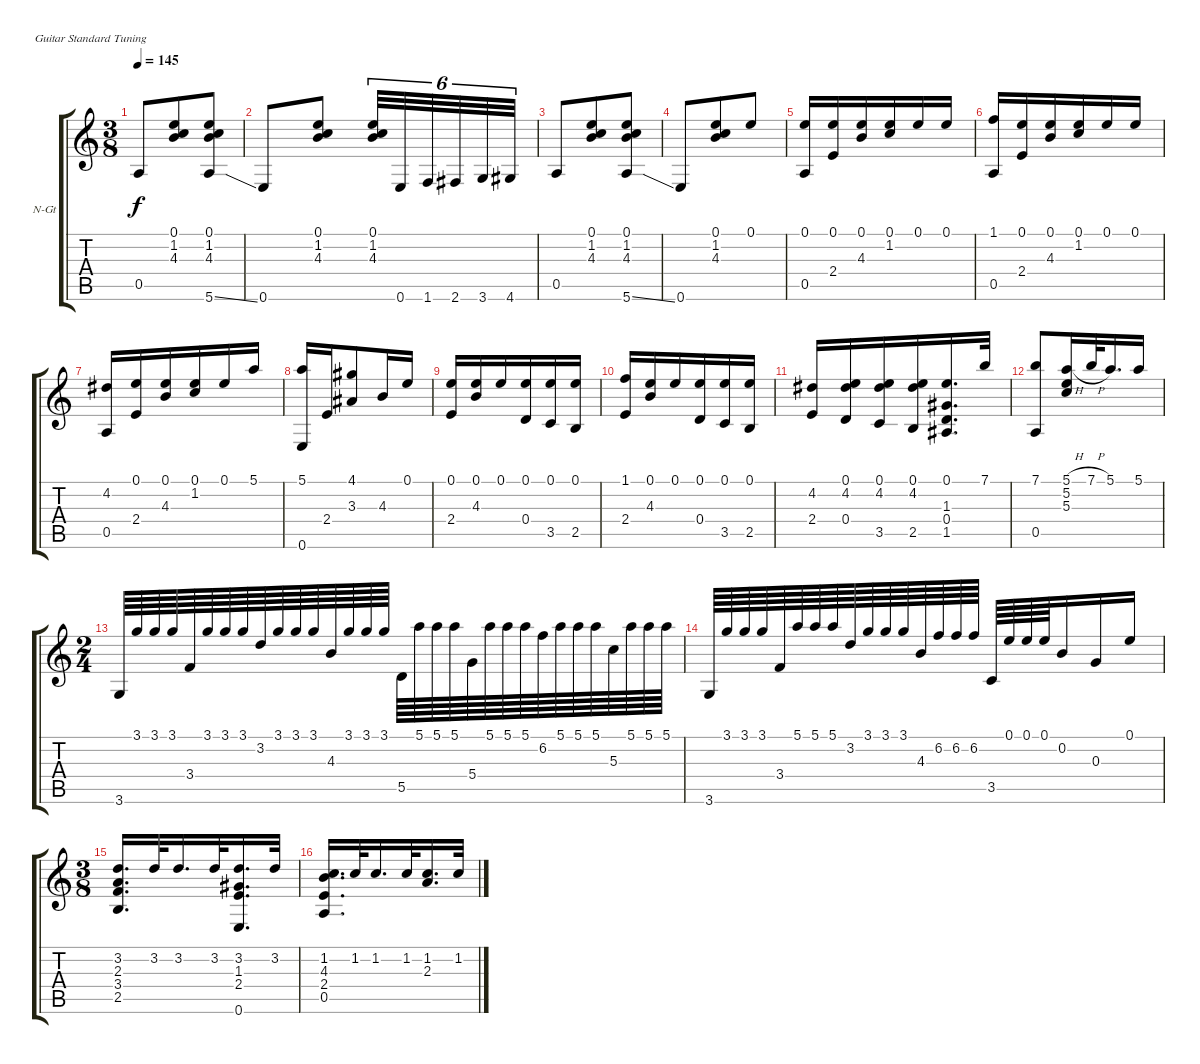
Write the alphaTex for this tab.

\bracketExtendMode groupsimilarinstruments
\firstSystemTrackNameOrientation horizontal
\otherSystemsTrackNameOrientation horizontal
\track ("Piste 1" "N-Gt") {instrument acousticguitarnylon}
\staff {score tabs}
\tuning (E4 B3 G3 D3 A2 E2)
\ts (3 8)
\tempo 145
\clef g2
\ks c
0.5.8{dy f} (0.1 1.2 4.3).8 (0.1 1.2 4.3 5.6{ss}).8 |
0.6.8 (0.1 1.2 4.3).8 (0.1 1.2 4.3).32{tu (6 4)} 0.6.32{tu (6 4)} 1.6.32{tu (6 4)} 2.6.32{tu (6 4)} 3.6.32{tu (6 4)} 4.6.32{tu (6 4)} |
0.5.8 (0.1 1.2 4.3).8 (0.1 1.2 4.3 5.6{ss}).8 |
0.6.8 (0.1 1.2 4.3).8 0.1.8 |
(0.1 0.5).16 (0.1 2.4).16 (0.1 4.3).16 (0.1 1.2).16 0.1.16 0.1.16 |
(1.1 0.5).16 (0.1 2.4).16 (0.1 4.3).16 (0.1 1.2).16 0.1.16 0.1.16 |
(4.2 0.5).16 (0.1 2.4).16 (0.1 4.3).16 (0.1 1.2).16 0.1.16 5.1.16 |
(5.1 0.6).16 2.4.16 (4.1 3.3).8 4.3.16 0.1.16 |
(0.1 2.4).16 (0.1 4.3).16 0.1.16 (0.1 0.4).16 (0.1 3.5).16 (0.1 2.5).16 |
(1.1 2.4).16 (0.1 4.3).16 0.1.16 (0.1 0.4).16 (0.1 3.5).16 (0.1 2.5).16 |
(4.2 2.4).16 (0.1 4.2 0.4).16 (0.1 4.2 3.5).16 (0.1 4.2 2.5).16 (0.1 1.3 0.4 1.5).16{d} 7.1.32 |
(7.1 0.5).8 (5.1{h} 5.2 5.3).16 7.1{h}.32 5.1.16{d} 5.1.16 |
\ts (2 4)
3.6.64 3.1.64 3.1.64 3.1.64 3.4.64 3.1.64 3.1.64 3.1.64 3.2.64 3.1.64 3.1.64 3.1.64 4.3.64 3.1.64 3.1.64 3.1.64 5.5.64 5.1.64 5.1.64 5.1.64 5.4.64 5.1.64 5.1.64 5.1.64 6.2.64 5.1.64 5.1.64 5.1.64 5.3.64 5.1.64 5.1.64 5.1.64 |
3.6.64 3.1.64 3.1.64 3.1.64 3.4.64 5.1.64 5.1.64 5.1.64 3.2.64 3.1.64 3.1.64 3.1.64 4.3.64 6.2.64 6.2.64 6.2.64 3.5.64 0.1.64 0.1.64 0.1.64 0.2.16 0.3.16 0.1.16 |
\ts (3 8)
(3.2 2.3 3.4 2.5).16{d} 3.2.32 3.2.16{d} 3.2.32 (3.2 1.3 2.4 0.6).16{d} 3.2.32 |
(1.2 4.3 2.4 0.5).16{d} 1.2.32 1.2.16{d} 1.2.32 (1.2 2.3).16{d} 1.2.32
